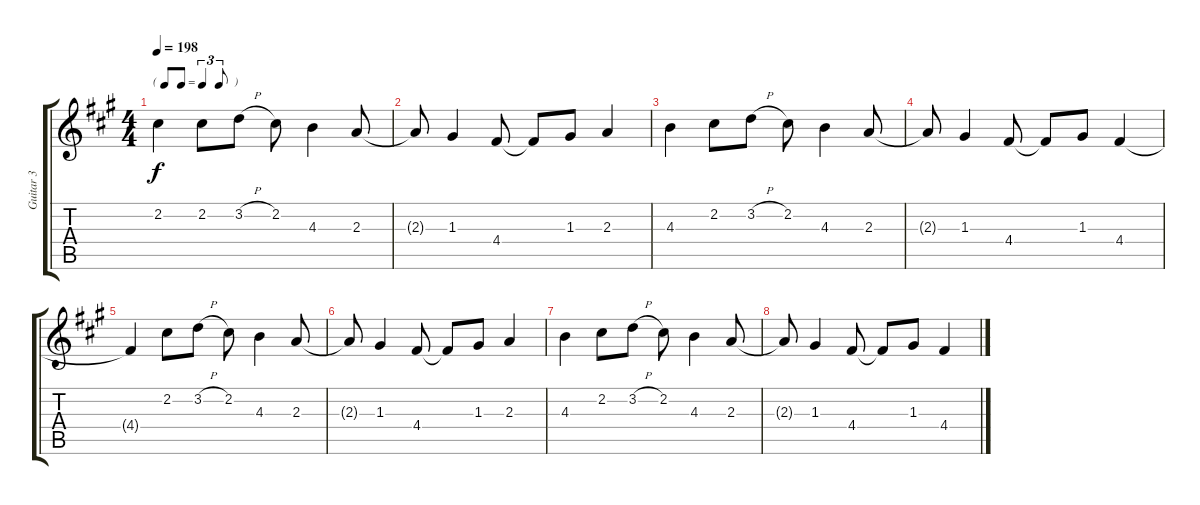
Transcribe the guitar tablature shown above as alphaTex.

\track ("Guitar 3" "Guitar 3") {instrument distortionguitar}
\staff {score tabs}
\tuning (E4 B3 G3 D3 A2 E2) {hide}
\ts (4 4)
\tf triplet8th
\tempo 198
\clef g2
\ks a
2.2.4{dy f} 2.2.8 3.2{h}.8 2.2.8 4.3.4 2.3.8 |
2.3{t}.8 1.3.4 4.4.8 4.4{t}.8 1.3.8 2.3.4 |
4.3.4 2.2.8 3.2{h}.8 2.2.8 4.3.4 2.3.8 |
2.3{t}.8 1.3.4 4.4.8 4.4{t}.8 1.3.8 4.4.4 |
4.4{t}.4 2.2.8 3.2{h}.8 2.2.8 4.3.4 2.3.8 |
2.3{t}.8 1.3.4 4.4.8 4.4{t}.8 1.3.8 2.3.4 |
4.3.4 2.2.8 3.2{h}.8 2.2.8 4.3.4 2.3.8 |
2.3{t}.8 1.3.4 4.4.8 4.4{t}.8 1.3.8 4.4.4
